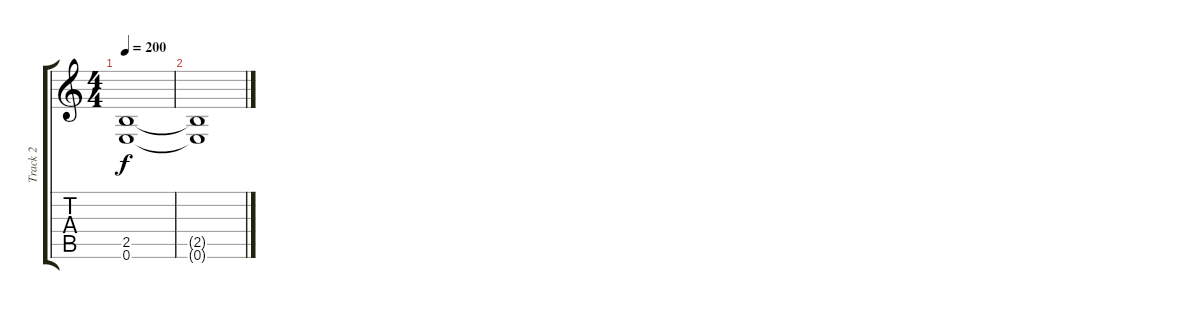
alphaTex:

\track ("Track 2" "Track 2") {instrument electricguitarjazz}
\staff {score tabs}
\tuning (E4 B3 G3 D3 A2 E2) {hide}
\ts (4 4)
\tempo 200
\clef g2
\ks c
(2.5 0.6).1{dy f} |
(2.5{t} 0.6{t}).1
